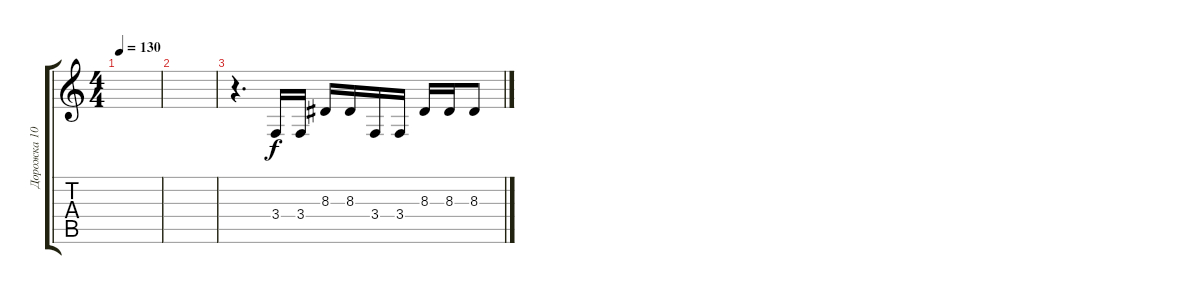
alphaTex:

\track ("Дорожка 10" "Дорожка 10") {instrument melodictom}
\staff {score tabs}
\tuning (E4 B3 G3 D3 A2 E2) {hide}
\ts (4 4)
\tempo 130
\clef g2
\ks c
|
|
r.4{d} 3.4.16 3.4.16 8.3.16 8.3.16 3.4.16 3.4.16 8.3.16 8.3.16 8.3.8
